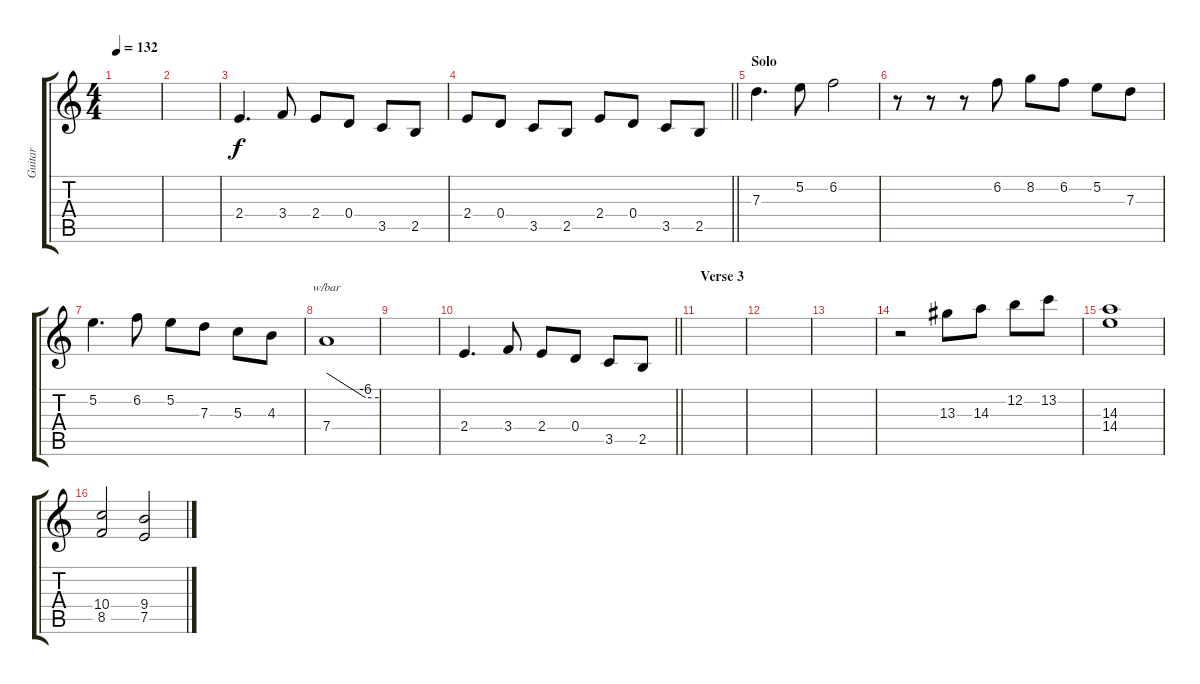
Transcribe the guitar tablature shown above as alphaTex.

\track ("Guitar" "Guitar") {instrument overdrivenguitar}
\staff {score tabs}
\tuning (E4 B3 G3 D3 A2 E2) {hide}
\ts (4 4)
\tempo 132
\clef g2
\ks c
|
|
2.4.4{d dy f} 3.4.8 2.4.8 0.4.8 3.5.8 2.5.8 |
\barLineRight lightlight
2.4.8 0.4.8 3.5.8 2.5.8 2.4.8 0.4.8 3.5.8 2.5.8 |
\section ("" "Solo")
7.3.4{d} 5.2.8 6.2.2 |
r.8 r.8 r.8 6.2.8 8.2.8 6.2.8 5.2.8 7.3.8 |
5.2.4{d} 6.2.8 5.2.8 7.3.8 5.3.8 4.3.8 |
7.4.1{tbe (custom default 0 0 45 -24 60 -24)} |
|
\barLineRight lightlight
2.4.4{d} 3.4.8 2.4.8 0.4.8 3.5.8 2.5.8 |
\section ("" "Verse 3")
|
|
|
r.2 13.3.8 14.3.8 12.2.8 13.2.8 |
(14.3 14.4).1 |
(10.4 8.5).2 (9.4 7.5).2
